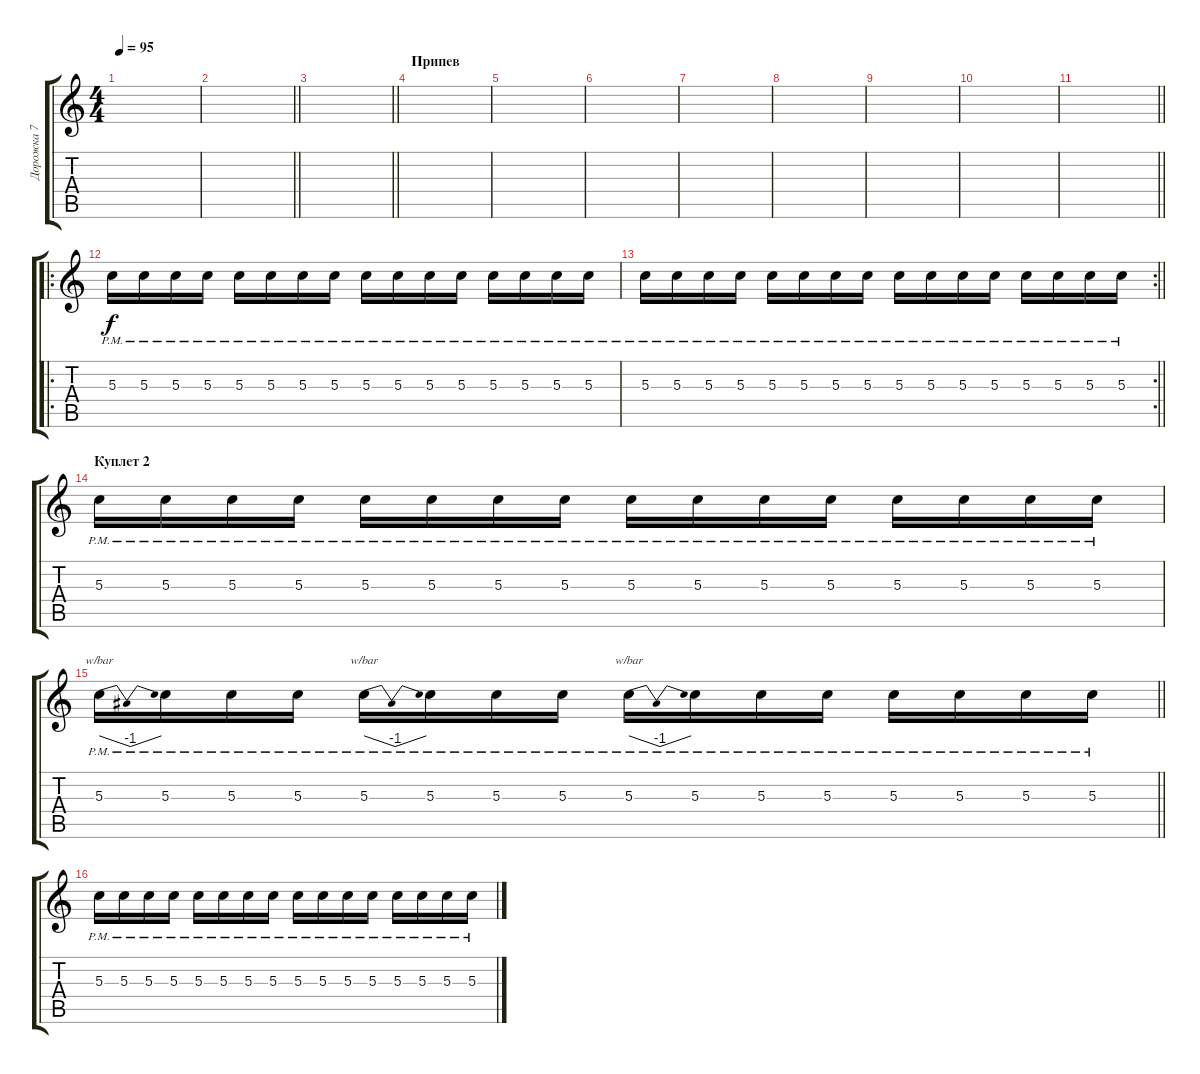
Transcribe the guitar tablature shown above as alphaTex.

\track ("Дорожка 7" "Дорожка 7") {instrument overdrivenguitar}
\staff {score tabs}
\tuning (E4 B3 G3 D3 A2 E2) {hide}
\ts (4 4)
\tempo 95
\clef g2
\ks c
|
\barLineRight lightlight
|
\barLineRight lightlight
|
\section ("" "Припев")
|
|
|
|
|
|
|
\barLineRight lightlight
|
\ro
5.3{pm}.16 5.3{pm}.16 5.3{pm}.16 5.3{pm}.16 5.3{pm}.16 5.3{pm}.16 5.3{pm}.16 5.3{pm}.16 5.3{pm}.16 5.3{pm}.16 5.3{pm}.16 5.3{pm}.16 5.3{pm}.16 5.3{pm}.16 5.3{pm}.16 5.3{pm}.16 |
\rc 2
\barLineRight lightlight
5.3{pm}.16 5.3{pm}.16 5.3{pm}.16 5.3{pm}.16 5.3{pm}.16 5.3{pm}.16 5.3{pm}.16 5.3{pm}.16 5.3{pm}.16 5.3{pm}.16 5.3{pm}.16 5.3{pm}.16 5.3{pm}.16 5.3{pm}.16 5.3{pm}.16 5.3{pm}.16 |
\section ("" "Куплет 2")
5.3{pm}.16 5.3{pm}.16 5.3{pm}.16 5.3{pm}.16 5.3{pm}.16 5.3{pm}.16 5.3{pm}.16 5.3{pm}.16 5.3{pm}.16 5.3{pm}.16 5.3{pm}.16 5.3{pm}.16 5.3{pm}.16 5.3{pm}.16 5.3{pm}.16 5.3{pm}.16 |
\barLineRight lightlight
5.3{pm}.16{tbe (dip default 0 0 30 -4 60 0)} 5.3{pm}.16 5.3{pm}.16 5.3{pm}.16 5.3{pm}.16{tbe (dip default 0 0 30 -4 60 0)} 5.3{pm}.16 5.3{pm}.16 5.3{pm}.16 5.3{pm}.16{tbe (dip default 0 0 30 -4 60 0)} 5.3{pm}.16 5.3{pm}.16 5.3{pm}.16 5.3{pm}.16 5.3{pm}.16 5.3{pm}.16 5.3{pm}.16 |
5.3{pm}.16 5.3{pm}.16 5.3{pm}.16 5.3{pm}.16 5.3{pm}.16 5.3{pm}.16 5.3{pm}.16 5.3{pm}.16 5.3{pm}.16 5.3{pm}.16 5.3{pm}.16 5.3{pm}.16 5.3{pm}.16 5.3{pm}.16 5.3{pm}.16 5.3{pm}.16
